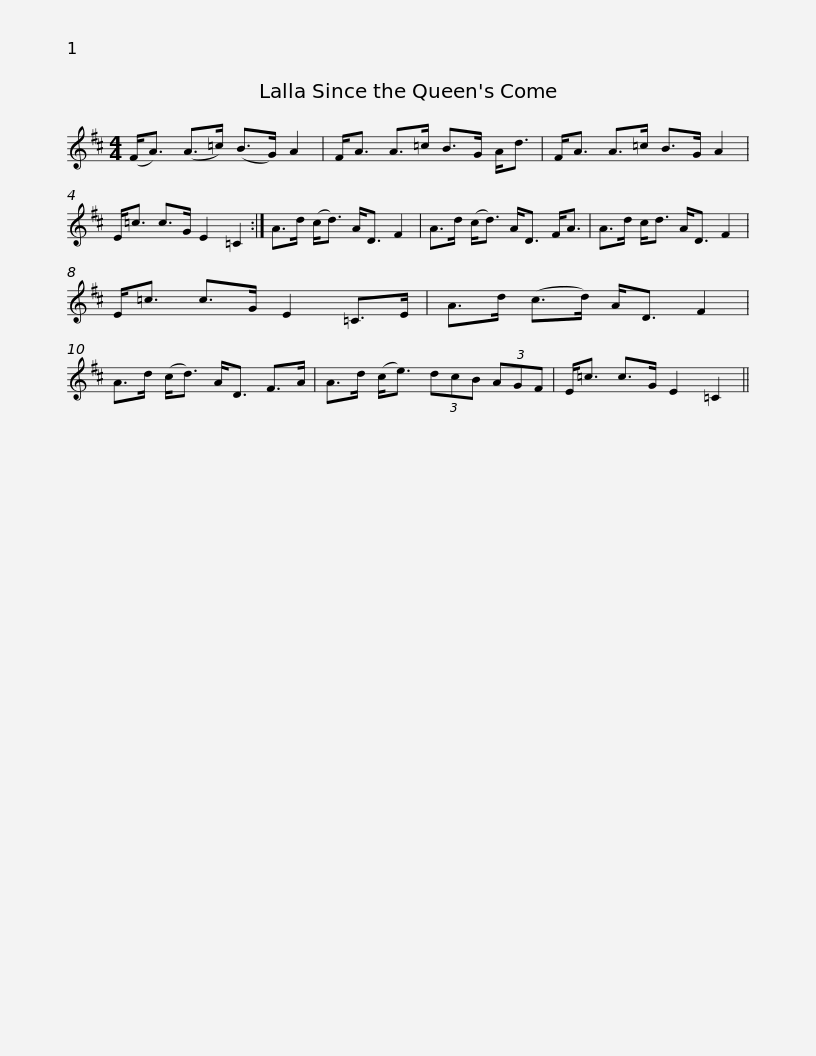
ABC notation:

X:1
L:1/8
M:4/4
I:linebreak $
K:D
V:1 treble
V:1
 (F<A) (A>=c) (B>G) A2 | F<A A>=c B>G A<d | F<A A>=c B>G A2 | E<=c c>G E2 =C2 :|$ A>d (c<d) A<D F2 | %5
 A>d (c<d) A<D F<A | A>d c<d A<D F2 | E<=c c>G E2 =C>E | A>d (c>d) A<D F2 |$ A>d (c<d) A<D F>A | %10
 A>d (c<e) (3dcB (3AGF | E<=c c>G E2 =C2 || %12
